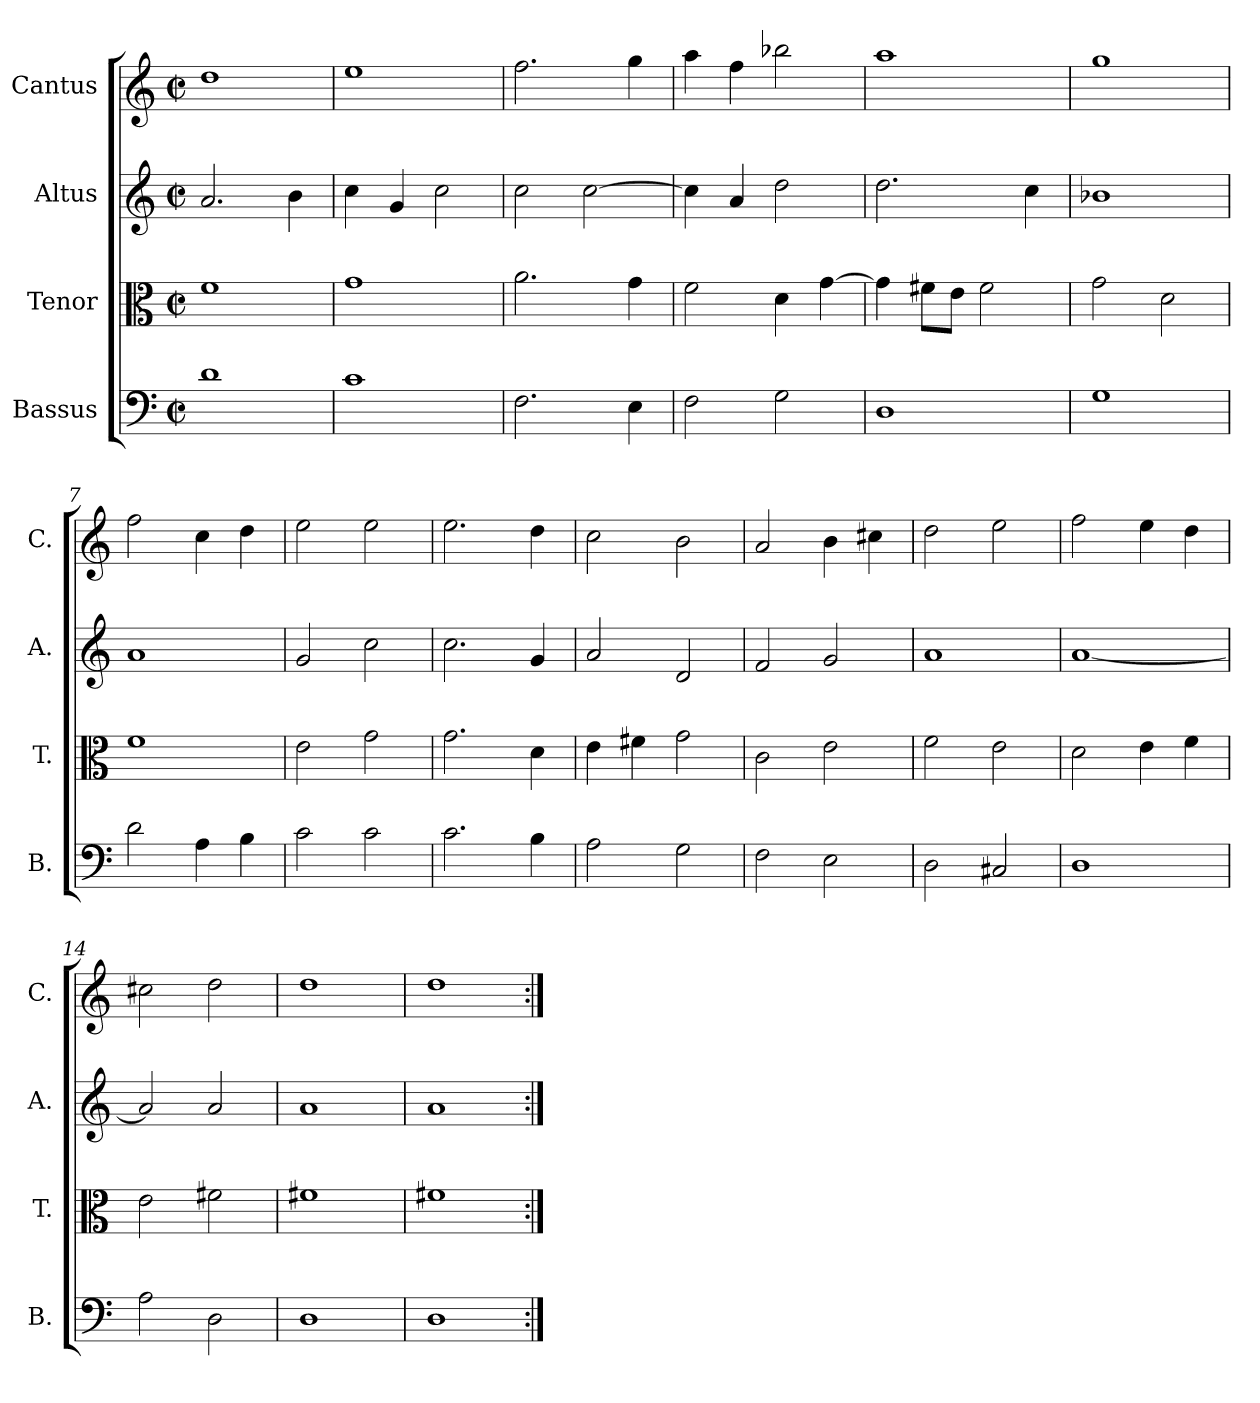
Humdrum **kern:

**kern	**kern	**kern	**kern
*part4	*part3	*part2	*part1
*staff4	*staff3	*staff2	*staff1
*I"Bassus	*I"Tenor	*I"Altus	*I"Cantus
*I'B.	*I'T.	*I'A.	*I'C.
*clefF4	*clefC3	*clefG2	*clefG2
*k[]	*k[]	*k[]	*k[]
*C:	*C:	*C:	*C:
*M2/2	*M2/2	*M2/2	*M2/2
*met(c|)	*met(c|)	*met(c|)	*met(c|)
=1	=1	=1	=1
1d\	1f\	2.a/	1dd\
.	.	4b\	.
=2	=2	=2	=2
1c\	1g\	4cc\	1ee\
.	.	4g/	.
.	.	2cc\	.
=3	=3	=3	=3
2.F\	2.a\	2cc\	2.ff\
.	.	[2cc\	.
4E\	4g\	.	4gg\
=4	=4	=4	=4
2F\	2f\	4cc\]	4aa\
.	.	4a/	4ff\
2G\	4d\	2dd\	2bb-X\
.	[4g\	.	.
=5	=5	=5	=5
1D\	4g\]	2.dd\	1aa\
.	8f#X\L	.	.
.	8e\J	.	.
.	2f#\	.	.
.	.	4cc\	.
=6	=6	=6	=6
1G\	2g\	1b-X\	1gg\
.	2d\	.	.
=7	=7	=7	=7
2d\	1f\	1a/	2ff\
4A\	.	.	4cc\
4B\	.	.	4dd\
=8	=8	=8	=8
2c\	2e\	2g/	2ee\
2c\	2g\	2cc\	2ee\
!!LO:LB:g=z
=9	=9	=9	=9
2.c\	2.g\	2.cc\	2.ee\
4B\	4d\	4g/	4dd\
=10	=10	=10	=10
2A\	4e\	2a/	2cc\
.	4f#X\	.	.
2G\	2g\	2d/	2b\
=11	=11	=11	=11
2F\	2c\	2f/	2a/
2E\	2e\	2g/	4b\
.	.	.	4cc#X\
=12	=12	=12	=12
2D\	2f\	1a/	2dd\
2C#X/	2e\	.	2ee\
=13	=13	=13	=13
1D\	2d\	[1a/	2ff\
.	4e\	.	4ee\
.	4f\	.	4dd\
=14	=14	=14	=14
2A\	2e\	2a/]	2cc#X\
2D\	2f#X\	2a/	2dd\
=15	=15	=15	=15
1D\	1f#X\	1a/	1dd\
=16	=16	=16	=16
1D\	1f#X\	1a/	1dd\
=:|!	=:|!	=:|!	=:|!
*-	*-	*-	*-
